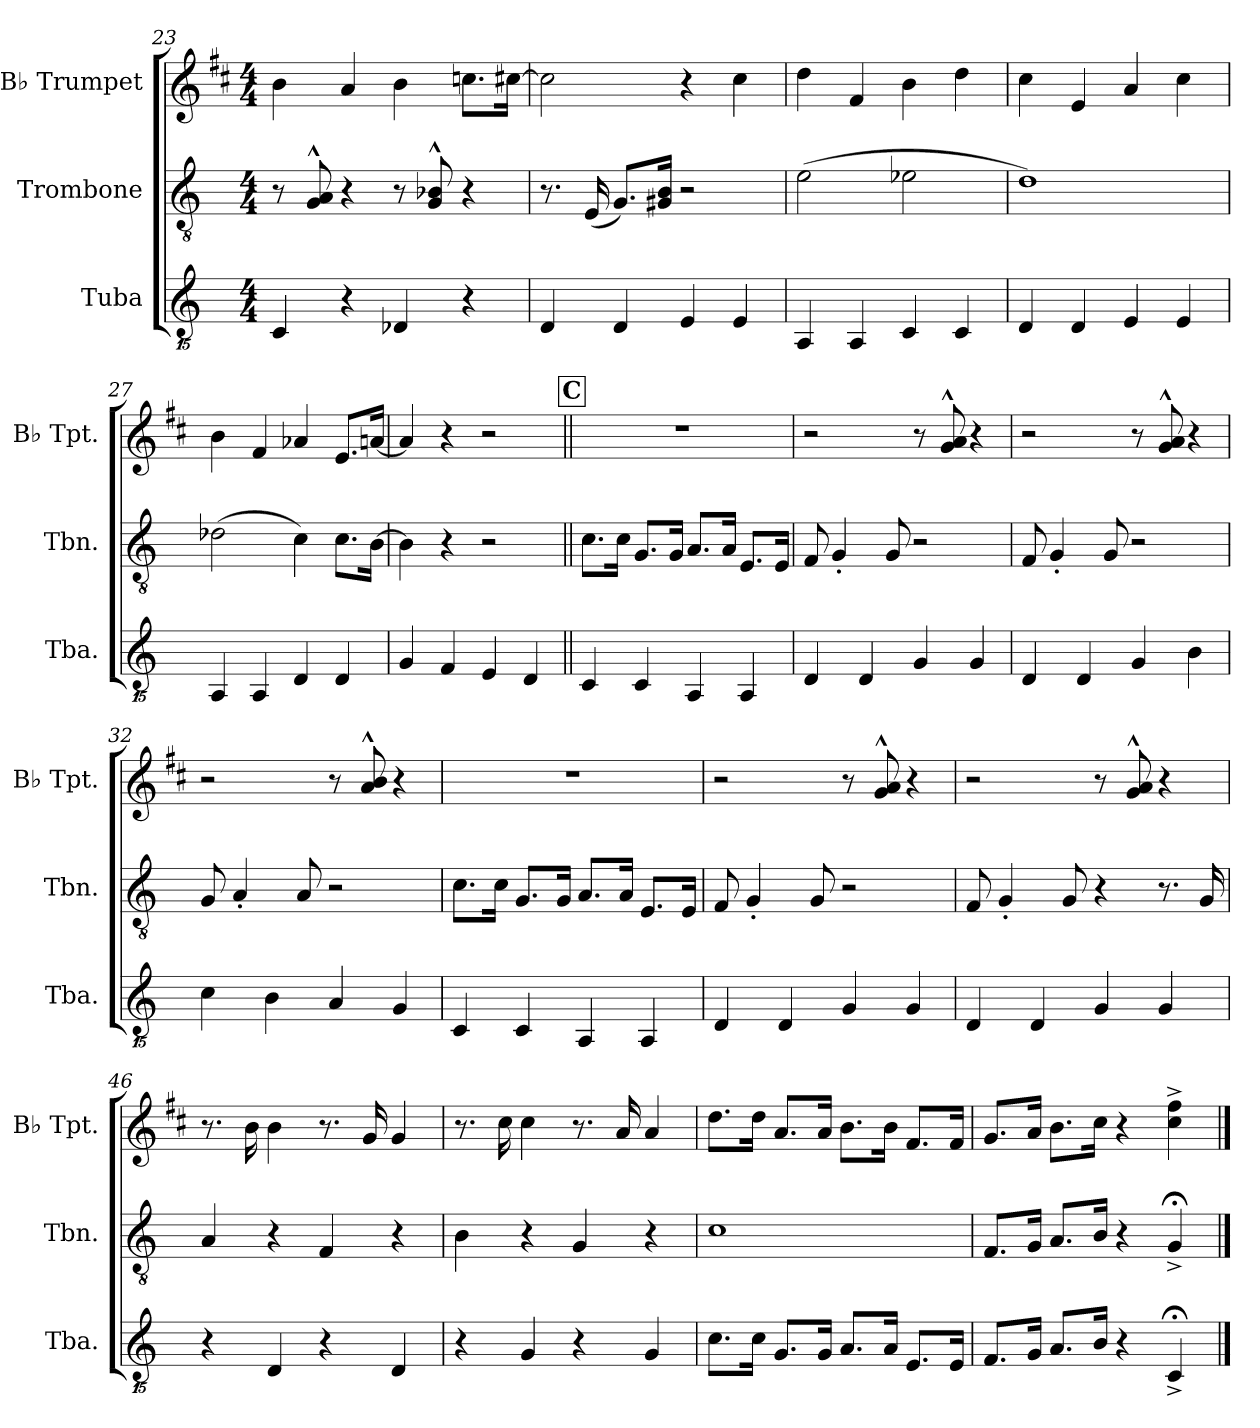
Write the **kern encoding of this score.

**kern	**kern	**kern
*part3	*part2	*part1
*staff3	*staff2	*staff1
*I"Tuba	*I"Trombone	*I"B♭ Trumpet
*I'Tba.	*I'Tbn.	*I'B♭ Tpt.
*clefGvv2	*clefGv2	*clefG2
*	*	*ITrd1c2
*k[]	*k[]	*k[]
*M4/4	*M4/4	*M4/4
=23	=23	=23
4CC	8r	4a
.	8G^^ 8A^^	.
4r	4r	4g
4DD-X	8r	4a
.	8G^^ 8B-X^^	.
4r	4r	8.b-XL
.	.	[16bnJk
=24	=24	=24
4DD	8.r	2b]
.	(<16E	.
4DD	8.GL)	.
.	16G#X 16BJk	.
4EE	2r	4r
4EE	.	4b
=25	=25	=25
4AAA	(>2e	4cc
4AAA	.	4e
4CC	2e-X	4a
4CC	.	4cc
=26	=26	=26
4DD	1d)	4b
4DD	.	4d
4EE	.	4g
4EE	.	4b
=27	=27	=27
4AAA	(>2d-X	4a
4AAA	.	4e
4DD	4c)	4g-X
4DD	8.cL	8.dL
.	[16BJk	[16gnJk
=28	=28	=28
4GG	4B]	4g]
4FF	4r	4r
4EE	2r	2r
4DD	.	.
!!LO:REH:place=s1:a:B:fs=14:t=C
=29||	=29||	=29||
4CC	8.cL	1r
.	16cJk	.
4CC	8.GL	.
.	16GJk	.
4AAA	8.AL	.
.	16AJk	.
4AAA	8.EL	.
.	16EJk	.
=30	=30	=30
4DD	8F	2r
.	4G'	.
4DD	.	.
.	8G	.
4GG	2r	8r
.	.	8f^^ 8g^^
4GG	.	4r
=31	=31	=31
4DD	8F	2r
.	4G'	.
4DD	.	.
.	8G	.
4GG	2r	8r
.	.	8f^^ 8g^^
4BB	.	4r
=32	=32	=32
4C	8G	2r
.	4A'	.
4BB	.	.
.	8A	.
4AA	2r	8r
.	.	8g^^ 8a^^
4GG	.	4r
=33	=33	=33
4CC	8.cL	1r
.	16cJk	.
4CC	8.GL	.
.	16GJk	.
4AAA	8.AL	.
.	16AJk	.
4AAA	8.EL	.
.	16EJk	.
=34	=34	=34
4DD	8F	2r
.	4G'	.
4DD	.	.
.	8G	.
4GG	2r	8r
.	.	8f^^ 8g^^
4GG	.	4r
=45	=45	=45
4DD	8F	2r
.	4G'	.
4DD	.	.
.	8G	.
4GG	4r	8r
.	.	8f^^ 8g^^
4GG	8.r	4r
.	16G	.
=46	=46	=46
4r	4A	8.r
.	.	16a
4DD	4r	4a
4r	4F	8.r
.	.	16f
4DD	4r	4f
=47	=47	=47
4r	4B	8.r
.	.	16b
4GG	4r	4b
4r	4G	8.r
.	.	16g
4GG	4r	4g
=48	=48	=48
8.CL	1c	8.ccL
16CJk	.	16ccJk
8.GGL	.	8.gL
16GGJk	.	16gJk
8.AAL	.	8.aL
16AAJk	.	16aJk
8.EEL	.	8.eL
16EEJk	.	16eJk
=49	=49	=49
8.FFL	8.FL	8.fL
16GGJk	16GJk	16gJk
8.AAL	8.AL	8.aL
16BBJk	16BJk	16bJk
4r	4r	4r
4CC;<^	4G;<^	4b^ 4ee^
==	==	==
*-	*-	*-
